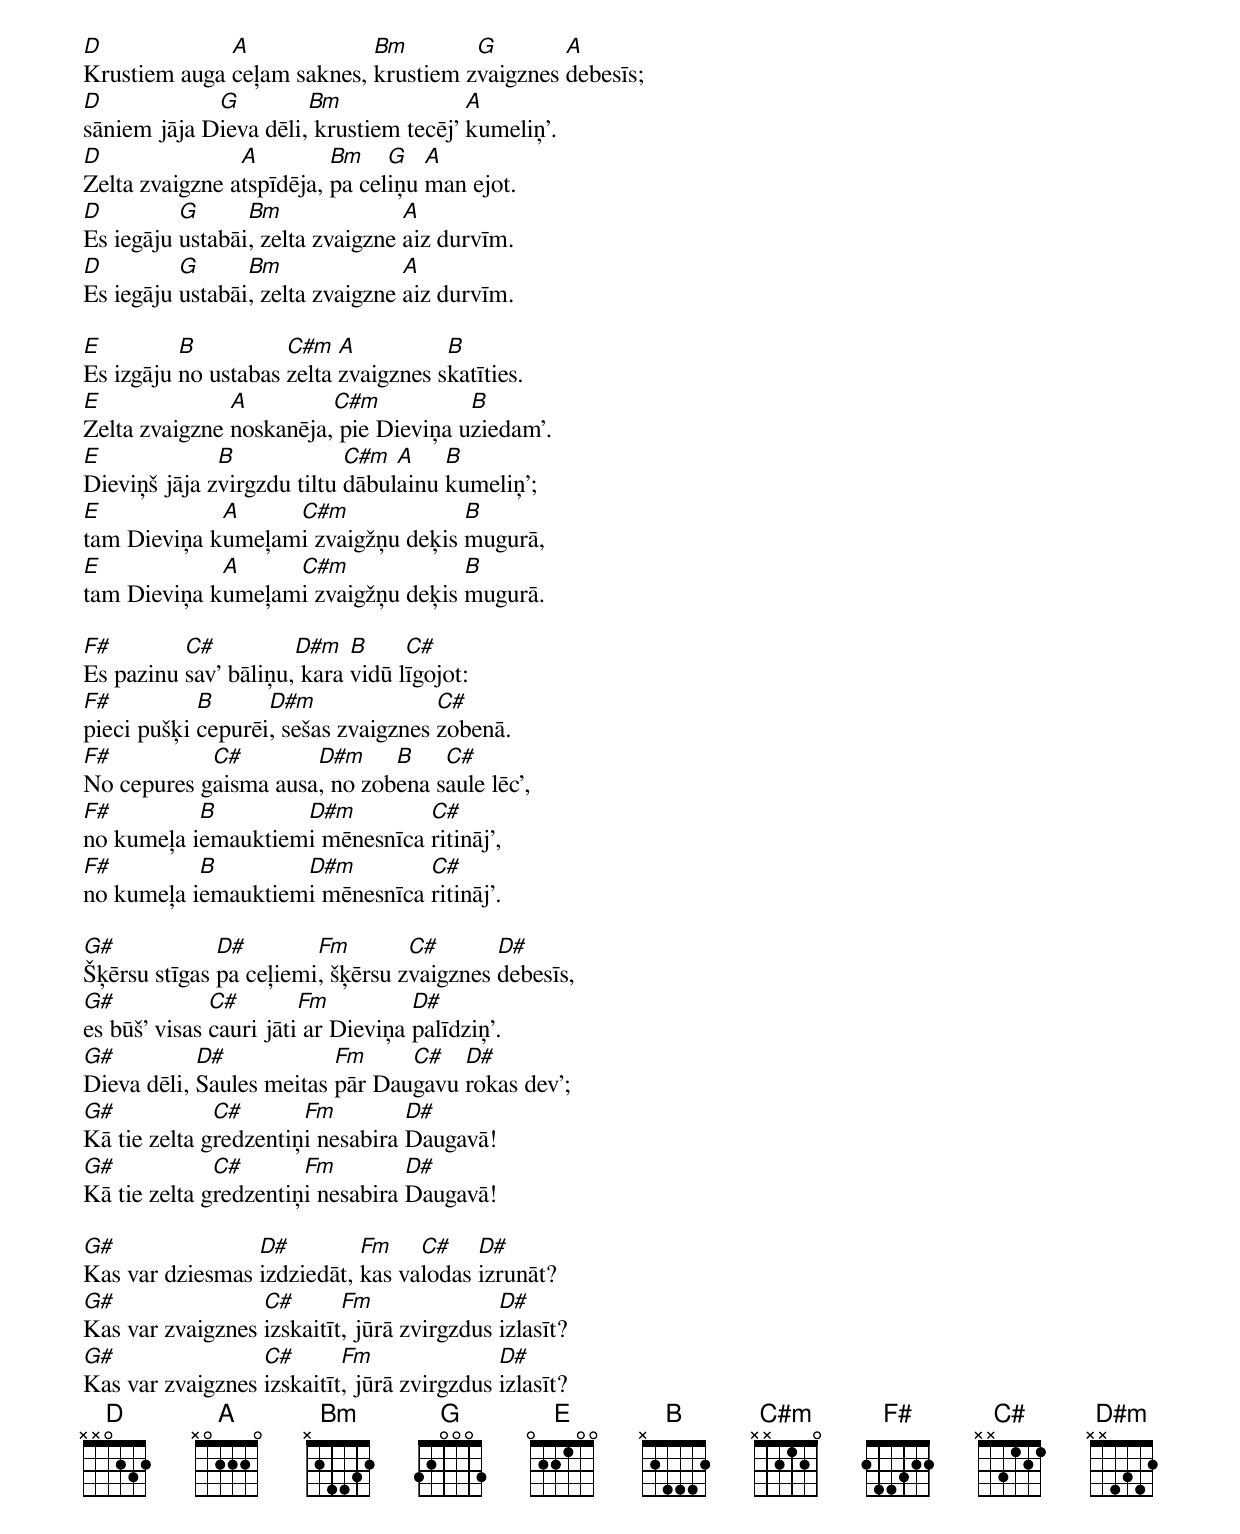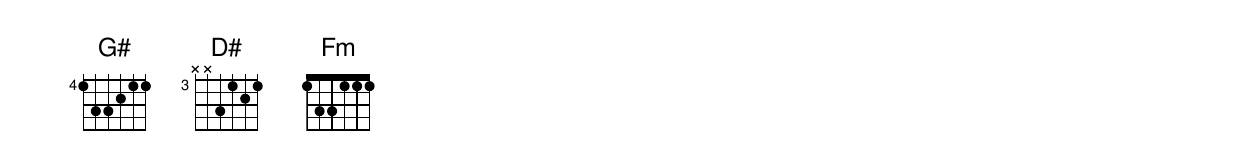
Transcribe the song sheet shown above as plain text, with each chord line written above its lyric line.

D             A             Bm        G        A
Krustiem auga ceļam saknes, krustiem zvaigznes debesīs;
D            G         Bm               A
sāniem jāja Dieva dēli, krustiem tecēj' kumeliņ'.
D               A         Bm    G   A
Zelta zvaigzne atspīdēja, pa celiņu man ejot.
D         G      Bm               A
Es iegāju ustabāi, zelta zvaigzne aiz durvīm.
D         G      Bm               A
Es iegāju ustabāi, zelta zvaigzne aiz durvīm.

E         B          C#m   A          B
Es izgāju no ustabas zelta zvaigznes skatīties.
E              A         C#m           B
Zelta zvaigzne noskanēja, pie Dieviņa uziedam'.
E             B             C#m  A    B
Dieviņš jāja zvirgzdu tiltu dābulainu kumeliņ';
E            A     C#m              B
tam Dieviņa kumeļami zvaigžņu deķis mugurā,
E            A     C#m              B
tam Dieviņa kumeļami zvaigžņu deķis mugurā.

F#        C#          D#m   B     C#
Es pazinu sav' bāliņu, kara vidū līgojot:
F#          B      D#m               C#
pieci pušķi cepurēi, sešas zvaigznes zobenā.
F#          C#        D#m     B    C#
No cepures gaisma ausa, no zobena saule lēc',
F#         B        D#m         C#
no kumeļa iemauktiemi mēnesnīca ritināj',
F#         B        D#m         C#
no kumeļa iemauktiemi mēnesnīca ritināj'.

G#            D#        Fm        C#       D#
Šķērsu stīgas pa ceļiemi, šķērsu zvaigznes debesīs,
G#            C#        Fm          D#
es būš' visas cauri jāti ar Dieviņa palīdziņ'.
G#          D#            Fm     C#   D#
Dieva dēli, Saules meitas pār Daugavu rokas dev';
G#            C#       Fm         D#
Kā tie zelta gredzentiņi nesabira Daugavā!
G#            C#       Fm         D#
Kā tie zelta gredzentiņi nesabira Daugavā!

G#               D#         Fm    C#    D#
Kas var dziesmas izdziedāt, kas valodas izrunāt?
G#                C#       Fm               D#
Kas var zvaigznes izskaitīt, jūrā zvirgzdus izlasīt?
G#                C#       Fm               D#
Kas var zvaigznes izskaitīt, jūrā zvirgzdus izlasīt?
